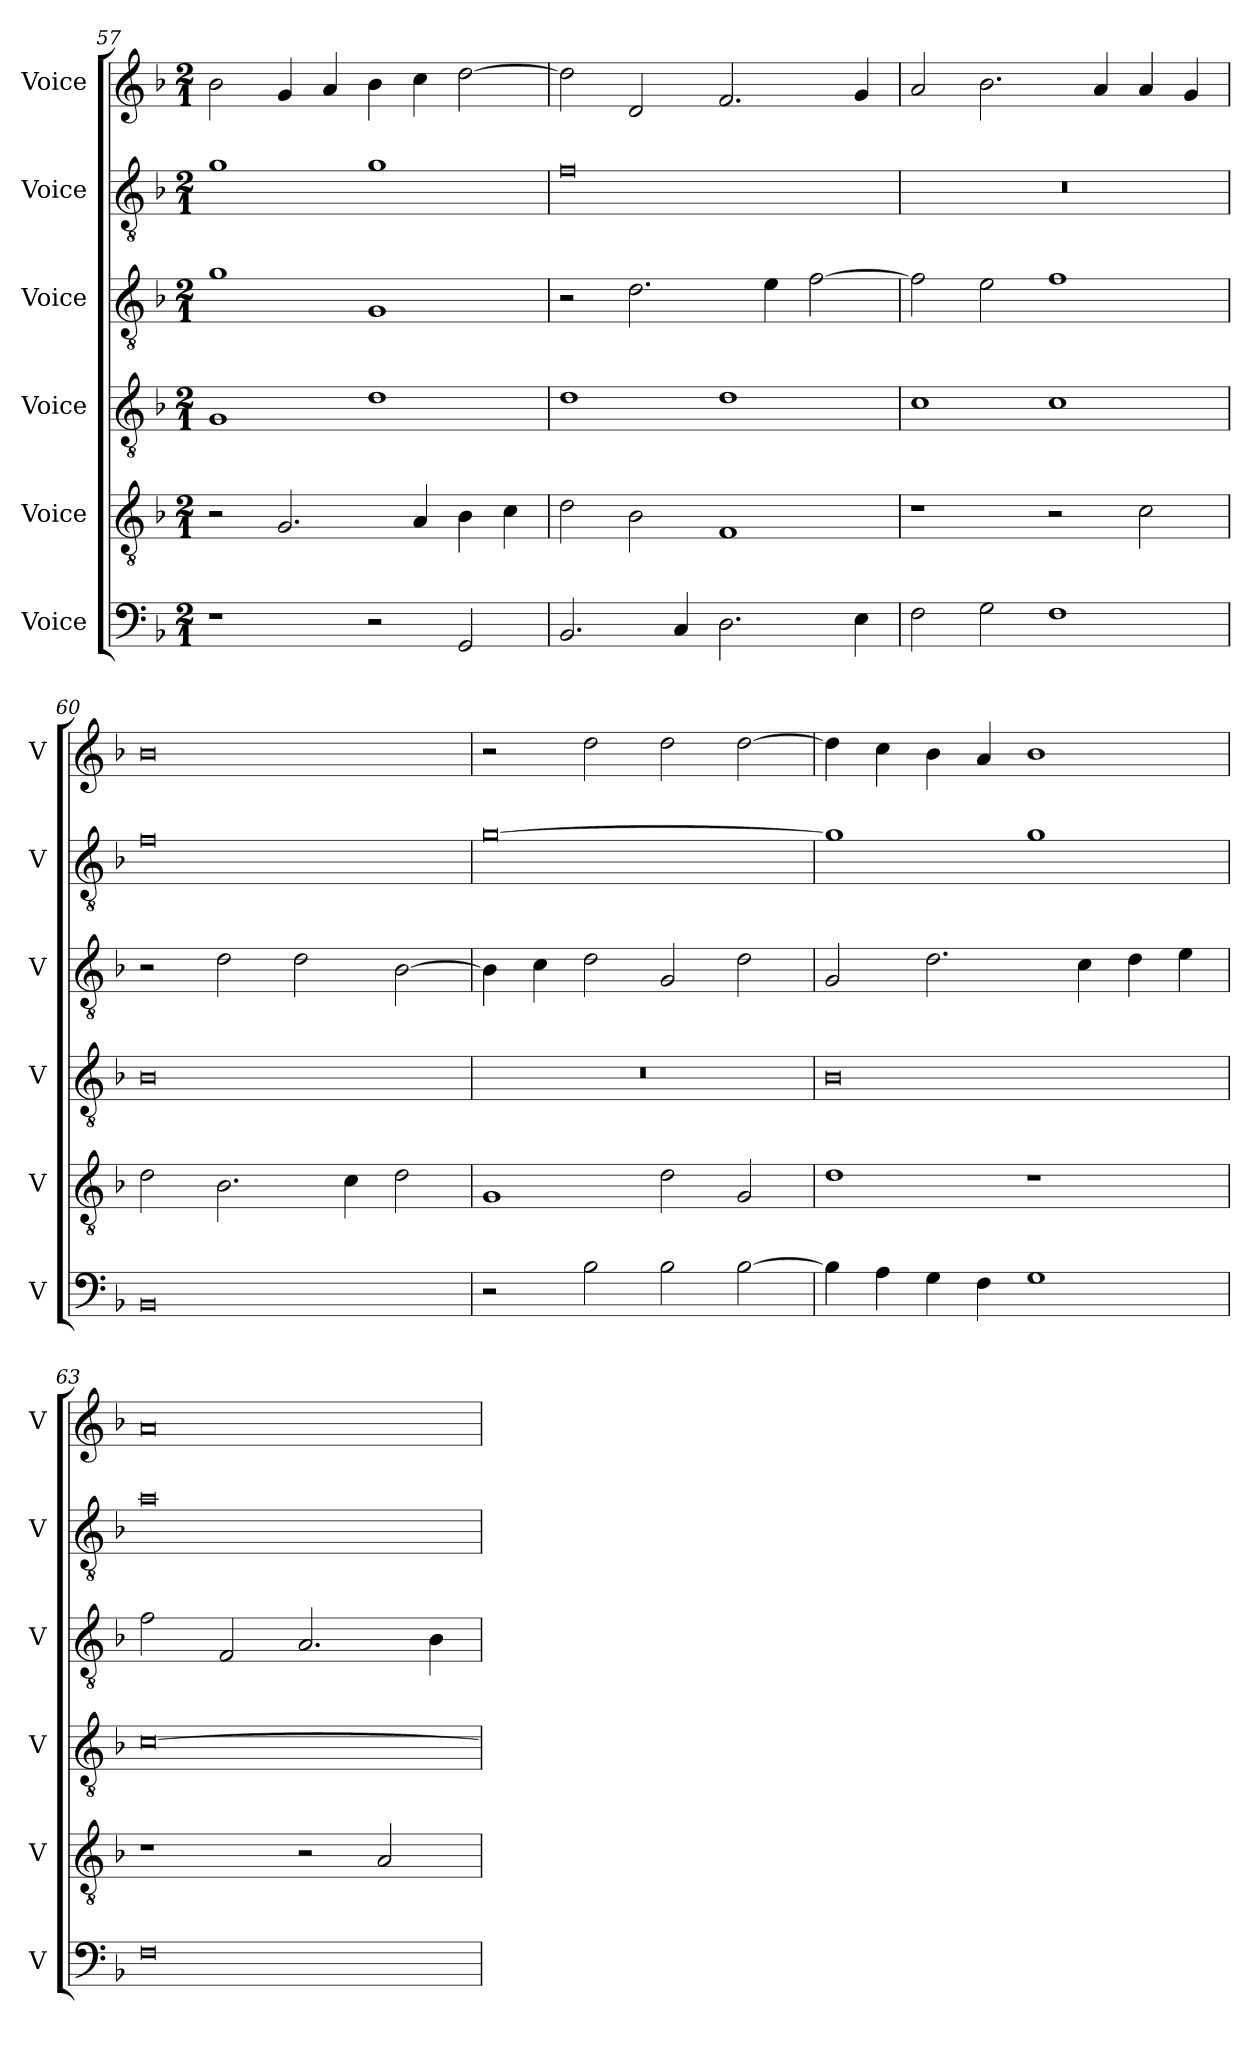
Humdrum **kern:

**kern	**kern	**kern	**kern	**kern	**kern
*part6	*part5	*part4	*part3	*part2	*part1
*staff6	*staff5	*staff4	*staff3	*staff2	*staff1
*I"Voice	*I"Voice	*I"Voice	*I"Voice	*I"Voice	*I"Voice
*I'V	*I'V	*I'V	*I'V	*I'V	*I'V
!!LO:LB:g=z
*clefF4	*clefGv2	*clefGv2	*clefGv2	*clefGv2	*clefG2
*k[b-]	*k[b-]	*k[b-]	*k[b-]	*k[b-]	*k[b-]
*M2/1	*M2/1	*M2/1	*M2/1	*M2/1	*M2/1
=57	=57	=57	=57	=57	=57
1r	2r	1G	1g	1g	2b-\
.	2.G/	.	.	.	4g/
.	.	.	.	.	4a/
2r	.	1d	1G	1g	4b-\
.	4A/	.	.	.	4cc\
2GG/	4B-\	.	.	.	[2dd\
.	4c\	.	.	.	.
=58	=58	=58	=58	=58	=58
2.BB-/	2d\	1d	2r	0f	2dd\]
.	2B-\	.	2.d\	.	2d/
4C/	.	.	.	.	.
2.D\	1F	1d	.	.	2.f/
.	.	.	4e\	.	.
.	.	.	[2f\	.	.
4E\	.	.	.	.	4g/
=59	=59	=59	=59	=59	=59
2F\	1r	1c	2f\]	0r	2a/
2G\	.	.	2e\	.	2.b-\
1F	2r	1c	1f	.	.
.	.	.	.	.	4a/
.	2c\	.	.	.	4a/
.	.	.	.	.	4g/
!!LO:PB:g=z
=60	=60	=60	=60	=60	=60
0BB-	2d\	0B-	2r	0f	0b-
.	2.B-\	.	2d\	.	.
.	.	.	2d\	.	.
.	4c\	.	.	.	.
.	2d\	.	[2B-\	.	.
=61	=61	=61	=61	=61	=61
2r	1G	0r	4B-\]	[0g	2r
.	.	.	4c\	.	.
2B-\	.	.	2d\	.	2dd\
2B-\	2d\	.	2G/	.	2dd\
[2B-\	2G/	.	2d\	.	[2dd\
=62	=62	=62	=62	=62	=62
4B-\]	1d	0B-	2G/	1g]	4dd\]
4A\	.	.	.	.	4cc\
4G\	.	.	2.d\	.	4b-\
4F\	.	.	.	.	4a/
1G	1r	.	.	1g	1b-
.	.	.	4c\	.	.
.	.	.	4d\	.	.
.	.	.	4e\	.	.
!!LO:LB:g=z
=63	=63	=63	=63	=63	=63
0F	1r	[0c	2f\	0a	0a
.	.	.	2F/	.	.
.	2r	.	2.A/	.	.
.	2A/	.	.	.	.
.	.	.	4B-\	.	.
=	=	=	=	=	=
*-	*-	*-	*-	*-	*-
